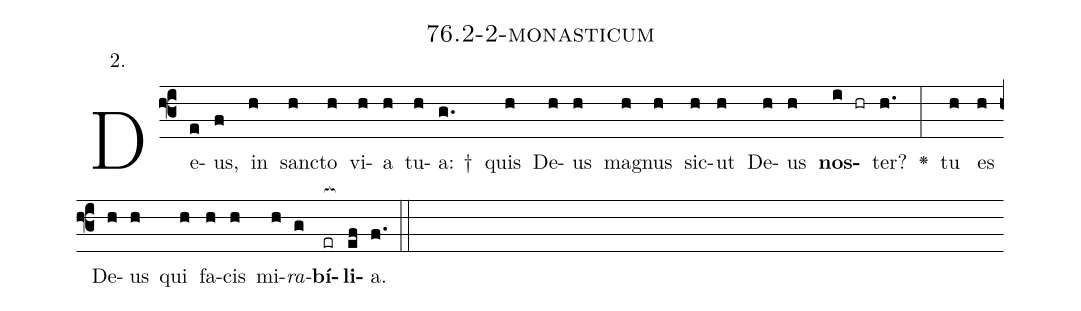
name: 76.2-2-monasticum;
annotation: 2.;
%%
(f3)De(e)us,(f) in(h) sanc(h)to(h) vi(h)a(h) tu(h)a: †(g.) quis(h) De(h)us(h) ma(h)gnus(h) sic(h)ut(h) De(h)us(h) <b>nos</b>(i hr)ter?(h.) <v>\greheightstar</v>(:) tu(h) es(h) De(h)us(h) qui(h) fa(h)cis(h) mi(h)<i>ra</i>(g)<b>bí</b>(er[ocb:1{])<b>li</b>(ef[ocb:0}])a.(f.) (::)


%E(h) u(h) o(h) u(g) a(ef) e.(f.) (::)
